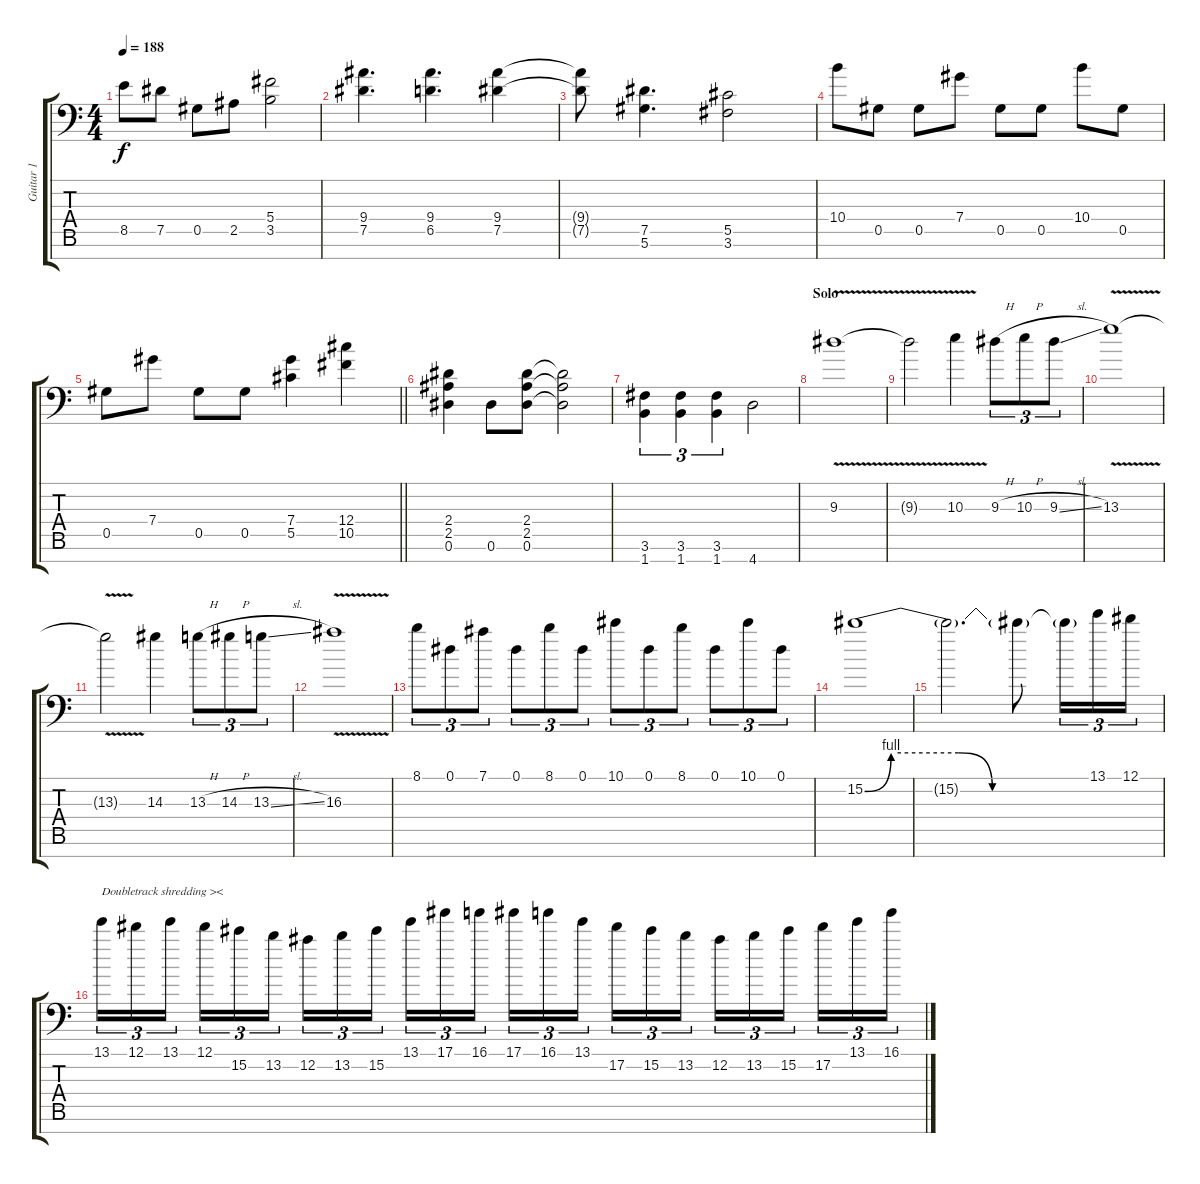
\track ("Guitar 1" "Guitar 1") {instrument distortionguitar}
\staff {score tabs}
\tuning (Eb4 Bb3 Gb3 Db3 Ab2 Eb2 Bb1) {hide}
\ts (4 4)
\tempo 188
\clef f4
\ks c
8.5.8{dy f} 7.5.8 0.5.8 2.5.8 (5.4 3.5).2 |
(9.4 7.5).4{d} (9.4 6.5).4{d} (9.4 7.5).4 |
(9.4{t} 7.5{t}).8 (7.5 5.6).4{d} (5.5 3.6).2 |
10.4.8 0.5.8 0.5.8 7.4.8 0.5.8 0.5.8 10.4.8 0.5.8 |
\barLineRight lightlight
0.5.8 7.4.8 0.5.8 0.5.8 (7.4 5.5).4 (12.4 10.5).4 |
(2.4 2.5 0.6).4 0.6.8 (2.4 2.5 0.6).8 (2.4{t} 2.5{t} 0.6{t}).2 |
(3.6 1.7).4{tu (3 2)} (3.6 1.7).4{tu (3 2)} (3.6 1.7).4{tu (3 2)} 4.7.2 |
\section ("" "Solo")
9.3{v}.1{instrument overdrivenguitar} |
9.3{t}.2 10.3{v}.4 9.3{h}.8{tu (3 2)} 10.3{h}.8{tu (3 2)} 9.3{sl}.8{tu (3 2)} |
13.3{v}.1 |
13.3{t}.2 14.3.4 13.3{h}.8{tu (3 2)} 14.3{h}.8{tu (3 2)} 13.3{sl}.8{tu (3 2)} |
16.3{v}.1 |
8.1.8{tu (3 2)} 0.1.8{tu (3 2)} 7.1.8{tu (3 2)} 0.1.8{tu (3 2)} 8.1.8{tu (3 2)} 0.1.8{tu (3 2)} 10.1.8{tu (3 2)} 0.1.8{tu (3 2)} 8.1.8{tu (3 2)} 0.1.8{tu (3 2)} 10.1.8{tu (3 2)} 0.1.8{tu (3 2)} |
15.2{be (custom 0 0 7 4 25 4 34 0 60 0)}.1 |
15.2{t}.2{d} 15.2{t}.8 15.2{t}.16{tu (3 2)} 13.1.16{tu (3 2)} 12.1.16{tu (3 2)} |
13.1.16{tu (3 2) txt "Doubletrack shredding ><"} 12.1.16{tu (3 2)} 13.1.16{tu (3 2) beam splitsecondary} 12.1.16{tu (3 2)} 15.2.16{tu (3 2)} 13.2.16{tu (3 2)} 12.2.16{tu (3 2)} 13.2.16{tu (3 2)} 15.2.16{tu (3 2) beam splitsecondary} 13.1.16{tu (3 2)} 17.1.16{tu (3 2)} 16.1.16{tu (3 2)} 17.1.16{tu (3 2)} 16.1.16{tu (3 2)} 13.1.16{tu (3 2) beam splitsecondary} 17.2.16{tu (3 2)} 15.2.16{tu (3 2)} 13.2.16{tu (3 2)} 12.2.16{tu (3 2)} 13.2.16{tu (3 2)} 15.2.16{tu (3 2) beam splitsecondary} 17.2.16{tu (3 2)} 13.1.16{tu (3 2)} 16.1.16{tu (3 2)}
